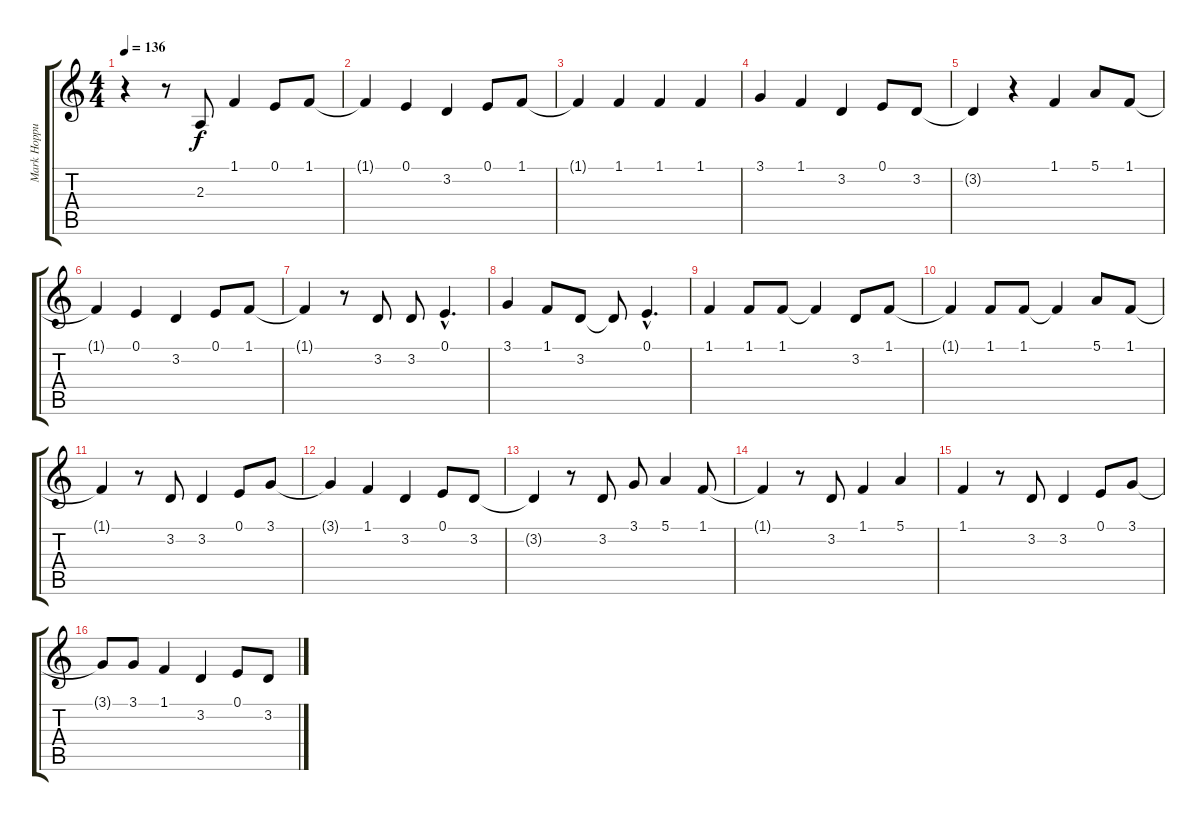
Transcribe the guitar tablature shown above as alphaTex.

\track ("Mark Hoppus (Vocals)" "Mark Hoppu") {instrument electricgrandpiano}
\staff {score tabs}
\tuning (E4 B3 G3 D3 A2 E2) {hide}
\ts (4 4)
\tempo 136
\clef g2
\ks c
r.4{dy f} r.8 2.3.8 1.1.4 0.1.8 1.1.8 |
1.1{t}.4 0.1.4 3.2.4 0.1.8 1.1.8 |
1.1{t}.4 1.1.4 1.1.4 1.1.4 |
3.1.4 1.1.4 3.2.4 0.1.8 3.2.8 |
3.2{t}.4 r.4 1.1.4 5.1.8 1.1.8 |
1.1{t}.4 0.1.4 3.2.4 0.1.8 1.1.8 |
1.1{t}.4 r.8 3.2.8 3.2.8 0.1{hac}.4{d} |
3.1.4 1.1.8 3.2.8 3.2{t}.8 0.1{hac}.4{d} |
1.1.4 1.1.8 1.1.8 1.1{t}.4 3.2.8 1.1.8 |
1.1{t}.4 1.1.8 1.1.8 1.1{t}.4 5.1.8 1.1.8 |
1.1{t}.4 r.8 3.2.8 3.2.4 0.1.8 3.1.8 |
3.1{t}.4 1.1.4 3.2.4 0.1.8 3.2.8 |
3.2{t}.4 r.8 3.2.8 3.1.8 5.1.4 1.1.8 |
1.1{t}.4 r.8 3.2.8 1.1.4 5.1.4 |
1.1.4 r.8 3.2.8 3.2.4 0.1.8 3.1.8 |
3.1{t}.8 3.1.8 1.1.4 3.2.4 0.1.8 3.2.8
